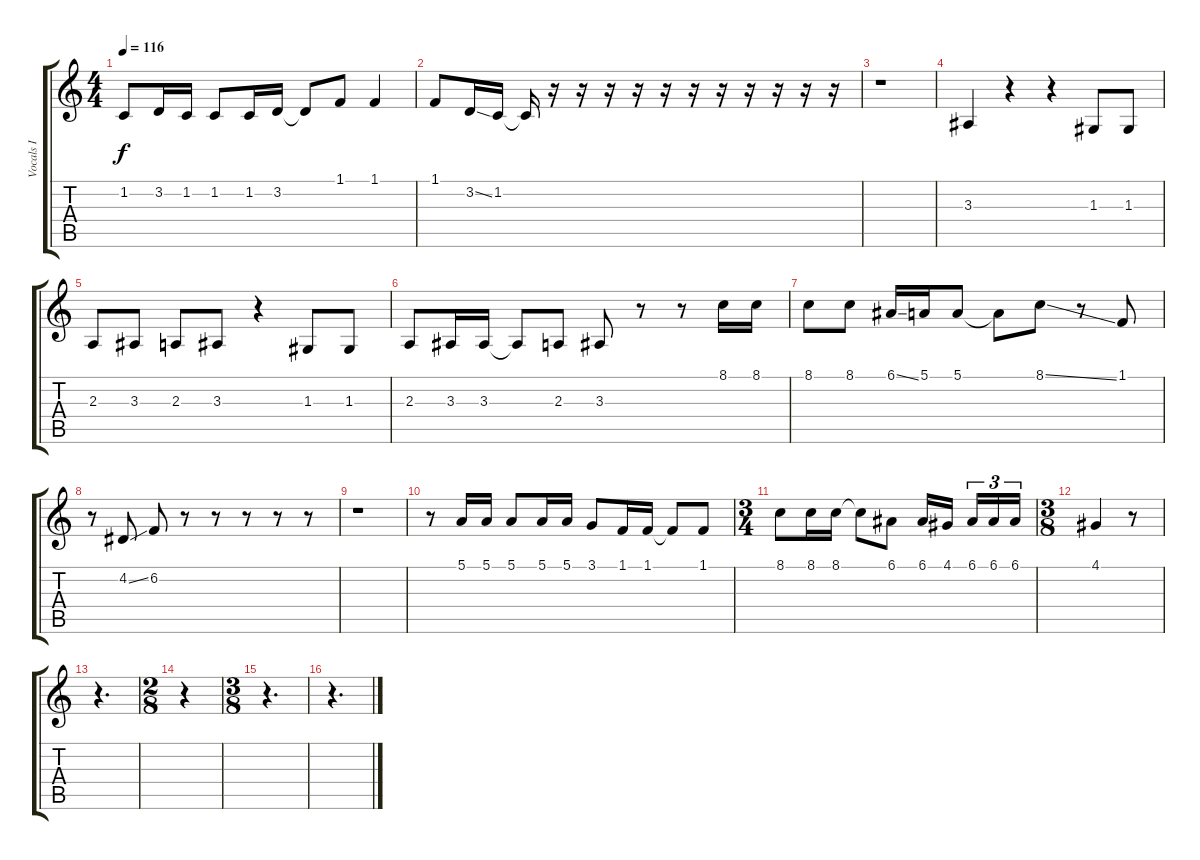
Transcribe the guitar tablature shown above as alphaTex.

\track ("Vocals I" "Vocals I") {instrument voiceoohs}
\staff {score tabs}
\tuning (E4 B3 G3 D3 A2 E2) {hide}
\ts (4 4)
\tempo 116
\clef g2
\ks c
1.2{t}.8{dy f} 3.2.16 1.2.16 1.2.8 1.2.16 3.2.16 3.2{t}.8 1.1.8 1.1.4 |
1.1.8 3.2{ss}.16 1.2.16 1.2{t}.16 r.16 r.16 r.16 r.16 r.16 r.16 r.16 r.16 r.16 r.16 r.16 |
r.1 |
3.3.4 r.4 r.4 1.3.8 1.3.8 |
2.3.8 3.3.8 2.3.8 3.3.8 r.4 1.3.8 1.3.8 |
2.3.8 3.3.16 3.3.16 3.3{t}.8 2.3.8 3.3.8 r.8 r.8 8.1.16 8.1.16 |
8.1.8 8.1.8 6.1{ss}.16 5.1.16 5.1.8 5.1{t}.8 8.1{ss}.8 r.8 1.1.8 |
r.8 4.2{ss}.8 6.2.8 r.8 r.8 r.8 r.8 r.8 |
r.1 |
r.8 5.1.16 5.1.16 5.1.8 5.1.16 5.1.16 3.1.8 1.1.16 1.1.16 1.1{t}.8 1.1.8 |
\ts (3 4)
8.1.8 8.1.16 8.1.16 8.1{t}.8 6.1.8 6.1.16 4.1.16 6.1.16{tu (3 2)} 6.1.16{tu (3 2)} 6.1.16{tu (3 2)} |
\ts (3 8)
4.1.4 r.8 |
r.4{d} |
\ts (2 8)
r.4 |
\ts (3 8)
r.4{d} |
r.4{d}
